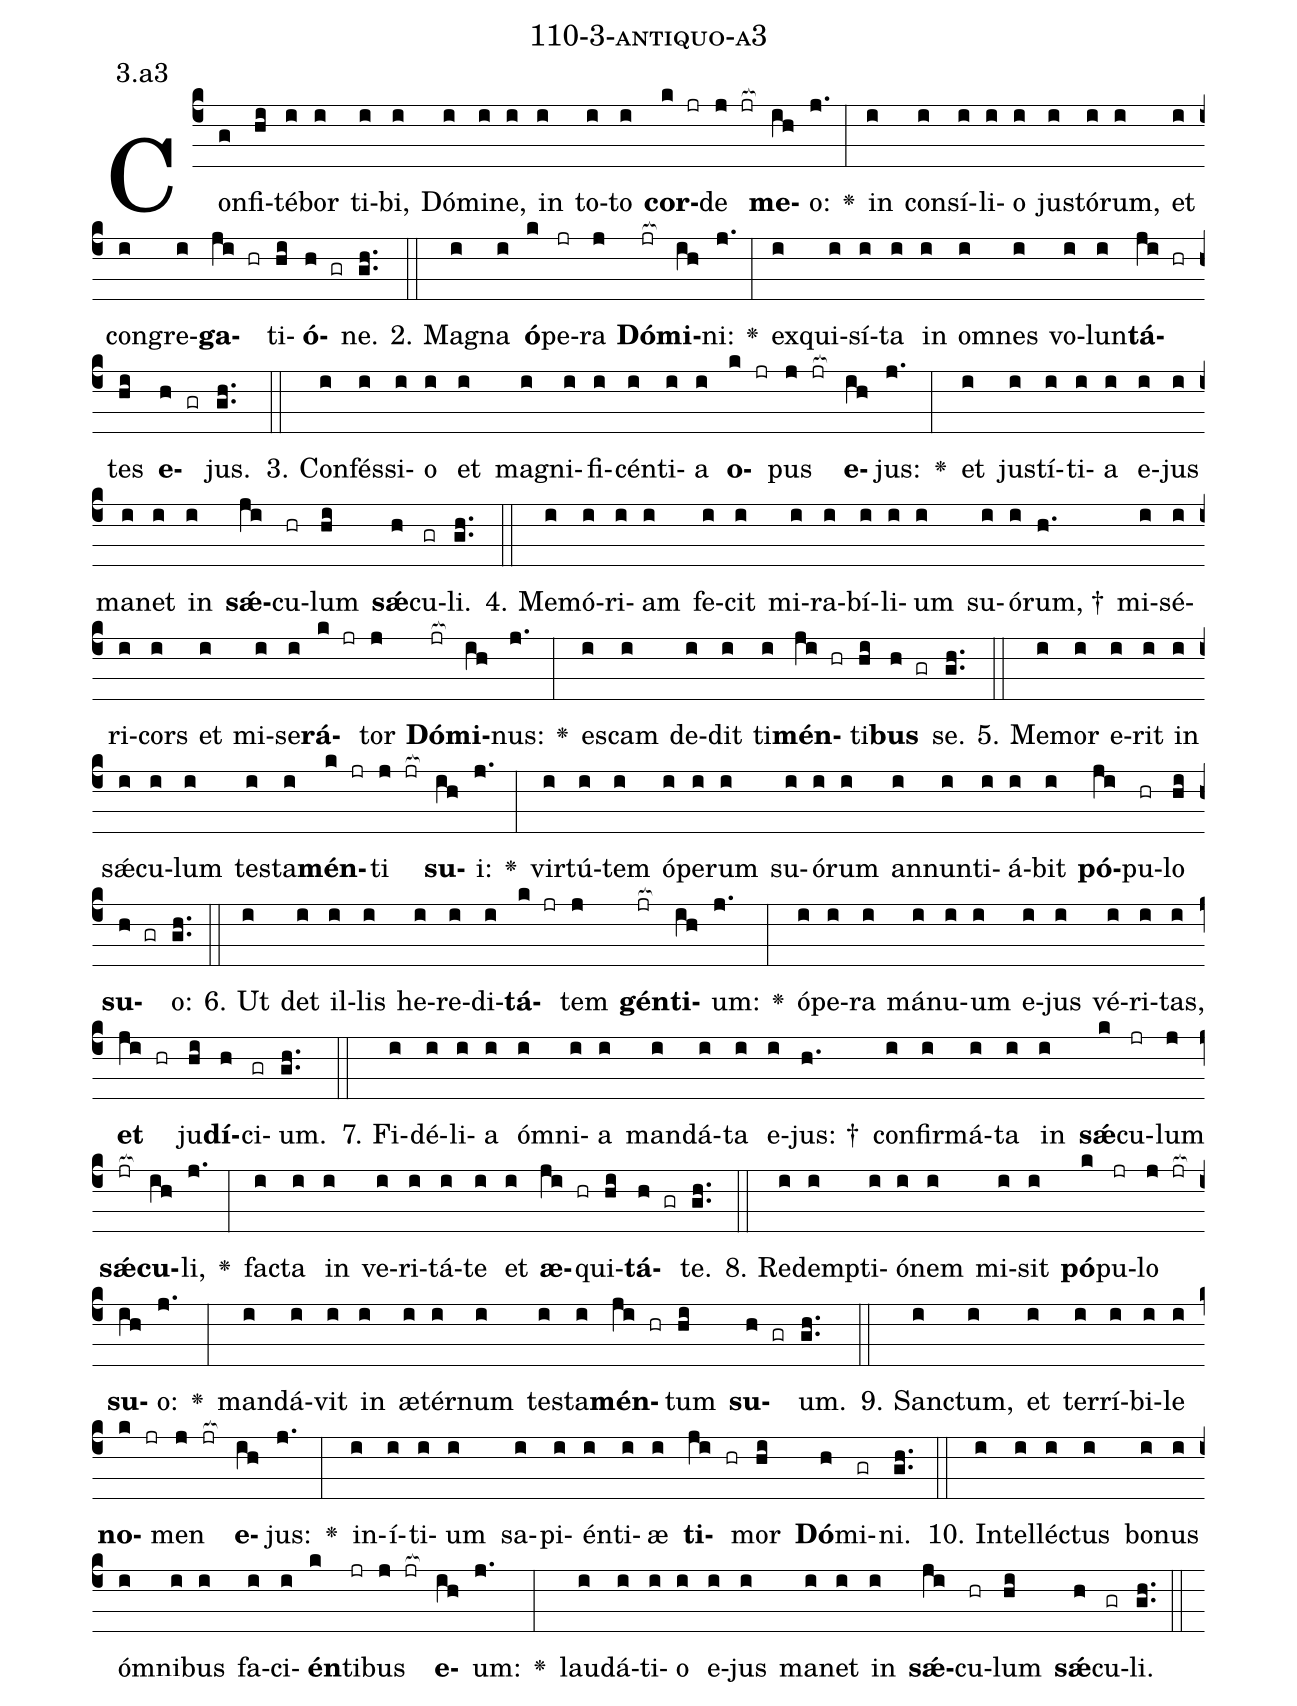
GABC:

name: 110-3-antiquo-a3;
annotation: 3.a3;
%%
(c4)Con(g)fi(hi)té(i)bor(i) ti(i)bi,(i) Dó(i)mi(i)ne,(i) in(i) to(i)to(i) <b>cor</b>(k jr)de(j jr[ocb:1{]) <b>me</b>(ih[ocb:0}])o:(j.) <v>\greheightstar</v>(:) in(i) con(i)sí(i)li(i)o(i) jus(i)tó(i)rum,(i) et(i) con(i)gre(i)<b>ga</b>(ji hr)ti(hi)<b>ó</b>(h gr)ne.(gh..) (::)
2. Ma(i)gna(i) <b>ó</b>(k)pe(jr)ra(j) <b>Dó</b>(jr[ocb:1{])<b>mi</b>(ih[ocb:0}])ni:(j.) <v>\greheightstar</v>(:) ex(i)qui(i)sí(i)ta(i) in(i) om(i)nes(i) vo(i)lun(i)<b>tá</b>(ji hr)tes(hi) <b>e</b>(h gr)jus.(gh..) (::)
3. Con(i)fés(i)si(i)o(i) et(i) ma(i)gni(i)fi(i)cén(i)ti(i)a(i) <b>o</b>(k jr)pus(j jr[ocb:1{]) <b>e</b>(ih[ocb:0}])jus:(j.) <v>\greheightstar</v>(:) et(i) jus(i)tí(i)ti(i)a(i) e(i)jus(i) ma(i)net(i) in(i) <b>sǽ</b>(ji)cu(hr)lum(hi) <b>sǽ</b>(h)cu(gr)li.(gh..) (::)
4. Me(i)mó(i)ri(i)am(i) fe(i)cit(i) mi(i)ra(i)bí(i)li(i)um(i) su(i)ó(i)rum, †(h.) mi(i)sé(i)ri(i)cors(i) et(i) mi(i)se(i)<b>rá</b>(k jr)tor(j) <b>Dó</b>(jr[ocb:1{])<b>mi</b>(ih[ocb:0}])nus:(j.) <v>\greheightstar</v>(:) es(i)cam(i) de(i)dit(i) ti(i)<b>mén</b>(ji hr)ti(hi)<b>bus</b>(h gr) se.(gh..) (::)
5. Me(i)mor(i) e(i)rit(i) in(i) sǽ(i)cu(i)lum(i) tes(i)ta(i)<b>mén</b>(k jr)ti(j jr[ocb:1{]) <b>su</b>(ih[ocb:0}])i:(j.) <v>\greheightstar</v>(:) vir(i)tú(i)tem(i) ó(i)pe(i)rum(i) su(i)ó(i)rum(i) an(i)nun(i)ti(i)á(i)bit(i) <b>pó</b>(ji)pu(hr)lo(hi) <b>su</b>(h gr)o:(gh..) (::)
6. Ut(i) det(i) il(i)lis(i) he(i)re(i)di(i)<b>tá</b>(k jr)tem(j) <b>gén</b>(jr[ocb:1{])<b>ti</b>(ih[ocb:0}])um:(j.) <v>\greheightstar</v>(:) ó(i)pe(i)ra(i) má(i)nu(i)um(i) e(i)jus(i) vé(i)ri(i)tas,(i) <b>et</b>(ji hr) ju(hi)<b>dí</b>(h)ci(gr)um.(gh..) (::)
7. Fi(i)dé(i)li(i)a(i) óm(i)ni(i)a(i) man(i)dá(i)ta(i) e(i)jus: †(h.) con(i)fir(i)má(i)ta(i) in(i) <b>sǽ</b>(k)cu(jr)lum(j) <b>sǽ</b>(jr[ocb:1{])<b>cu</b>(ih[ocb:0}])li,(j.) <v>\greheightstar</v>(:) fac(i)ta(i) in(i) ve(i)ri(i)tá(i)te(i) et(i) <b>æ</b>(ji hr)qui(hi)<b>tá</b>(h gr)te.(gh..) (::)
8. Red(i)emp(i)ti(i)ó(i)nem(i) mi(i)sit(i) <b>pó</b>(k)pu(jr)lo(j jr[ocb:1{]) <b>su</b>(ih[ocb:0}])o:(j.) <v>\greheightstar</v>(:) man(i)dá(i)vit(i) in(i) æ(i)tér(i)num(i) tes(i)ta(i)<b>mén</b>(ji hr)tum(hi) <b>su</b>(h gr)um.(gh..) (::)
9. Sanc(i)tum,(i) et(i) ter(i)rí(i)bi(i)le(i) <b>no</b>(k jr)men(j jr[ocb:1{]) <b>e</b>(ih[ocb:0}])jus:(j.) <v>\greheightstar</v>(:) in(i)í(i)ti(i)um(i) sa(i)pi(i)én(i)ti(i)æ(i) <b>ti</b>(ji hr)mor(hi) <b>Dó</b>(h)mi(gr)ni.(gh..) (::)
10. In(i)tel(i)léc(i)tus(i) bo(i)nus(i) óm(i)ni(i)bus(i) fa(i)ci(i)<b>én</b>(k)ti(jr)bus(j jr[ocb:1{]) <b>e</b>(ih[ocb:0}])um:(j.) <v>\greheightstar</v>(:) lau(i)dá(i)ti(i)o(i) e(i)jus(i) ma(i)net(i) in(i) <b>sǽ</b>(ji)cu(hr)lum(hi) <b>sǽ</b>(h)cu(gr)li.(gh..) (::)
